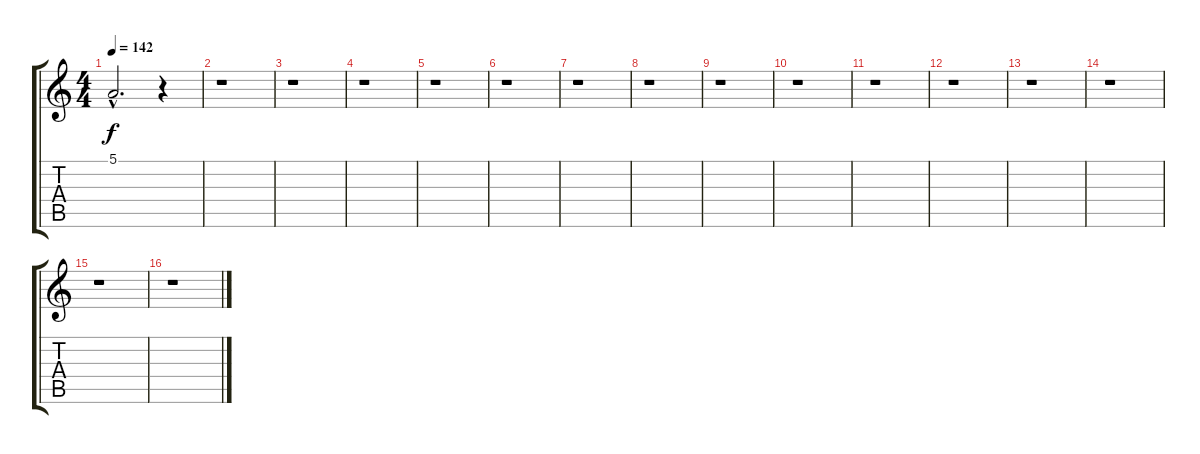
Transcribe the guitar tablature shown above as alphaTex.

\track "" {instrument blownbottle}
\staff {score tabs}
\tuning (E4 B3 G3 D3 A2 E2) {hide}
\ts (4 4)
\tempo 142
\clef g2
\ks c
5.1{hac}.2{d dy f} r.4 |
r.1 |
r.1 |
r.1 |
r.1 |
r.1 |
r.1 |
r.1 |
r.1 |
r.1 |
r.1 |
r.1 |
r.1 |
r.1 |
r.1 |
r.1
